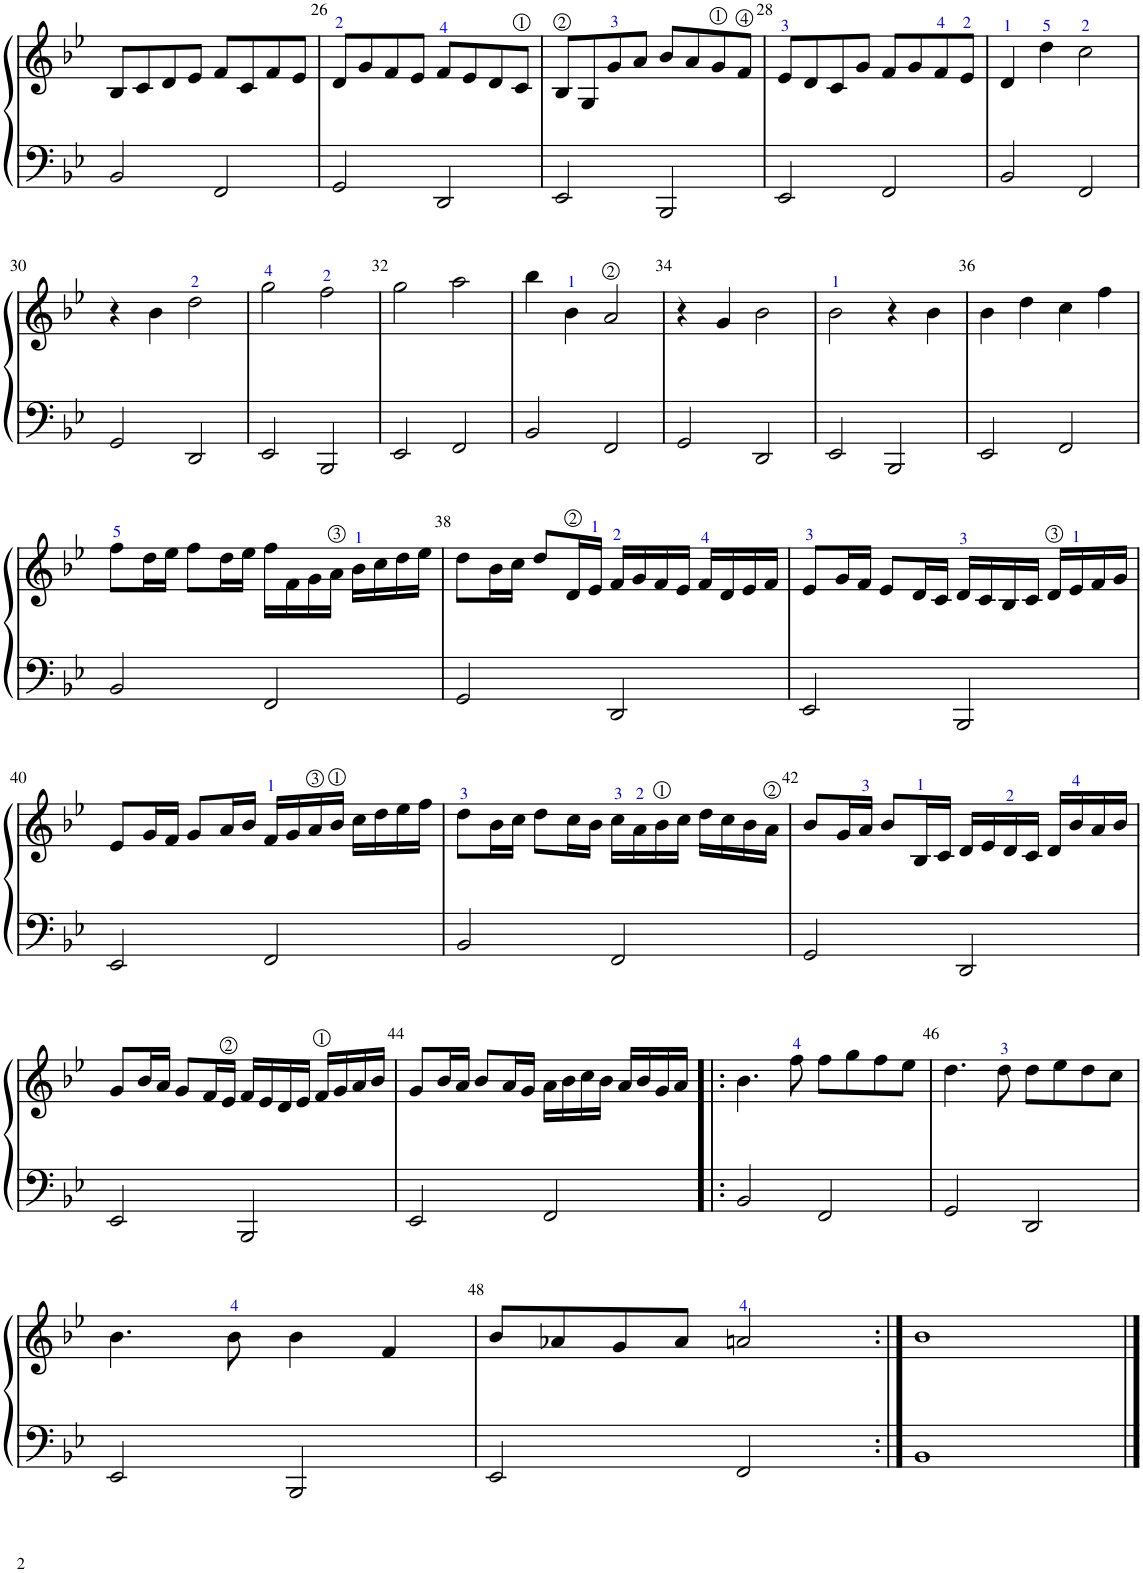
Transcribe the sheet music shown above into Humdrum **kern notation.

**kern	**kern
*part1	*part1
*staff2	*staff1
*I"Piano	*
*I'Pno.	*
!!LO:PB:g=z
*clefF4	*clefG2
*k[b-e-]	*k[b-e-]
*M4/4	*M4/4
=25	=25
2BB-/	8B-/L
.	8c/
.	8d/
.	8e-/J
2FF/	8f/L
.	8c/
.	8f/
.	8e-/J
=26	=26
2GG/	8d/L
.	8g/
.	8f/
.	8e-/J
2DD/	8f/L
.	8e-/
.	8d/
.	8c/J
=27	=27
2EE-/	8B-/L
.	8G/
.	8g/
.	8a/J
2BBB-/	8b-/L
.	8a/
.	8g/
.	8f/J
=28	=28
2EE-/	8e-/L
.	8d/
.	8c/
.	8g/J
2FF/	8f/L
.	8g/
.	8f/
.	8e-/J
=29	=29
2BB-/	4d/
.	4dd\
2FF/	2cc\
!!LO:LB:g=z
=30	=30
2GG/	4r
.	4b-\
2DD/	2dd\
=31	=31
2EE-/	2gg\
2BBB-/	2ff\
=32	=32
2EE-/	2gg\
2FF/	2aa\
=33	=33
2BB-/	4bb-\
.	4b-\
2FF/	2a/
=34	=34
2GG/	4r
.	4g/
2DD/	2b-\
=35	=35
2EE-/	2b-\
2BBB-/	4r
.	4b-\
=36	=36
2EE-/	4b-\
.	4dd\
2FF/	4cc\
.	4ff\
!!LO:LB:g=z
=37	=37
2BB-/	8ff\L
.	16dd\L
.	16ee-\JJ
.	8ff\L
.	16dd\L
.	16ee-\JJ
2FF/	16ff\LL
.	16f\
.	16g\
.	16a\JJ
.	16b-\LL
.	16cc\
.	16dd\
.	16ee-\JJ
=38	=38
2GG/	8dd\L
.	16b-\L
.	16cc\JJ
.	8dd/L
.	16d/L
.	16e-/JJ
2DD/	16f/LL
.	16g/
.	16f/
.	16e-/JJ
.	16f/LL
.	16d/
.	16e-/
.	16f/JJ
=39	=39
2EE-/	8e-/L
.	16g/L
.	16f/JJ
.	8e-/L
.	16d/L
.	16c/JJ
2BBB-/	16d/LL
.	16c/
.	16B-/
.	16c/JJ
.	16d/LL
.	16e-/
.	16f/
.	16g/JJ
!!LO:LB:g=z
=40	=40
2EE-/	8e-/L
.	16g/L
.	16f/JJ
.	8g/L
.	16a/L
.	16b-/JJ
2FF/	16f/LL
.	16g/
.	16a/
.	16b-/JJ
.	16cc\LL
.	16dd\
.	16ee-\
.	16ff\JJ
=41	=41
2BB-/	8dd\L
.	16b-\L
.	16cc\JJ
.	8dd\L
.	16cc\L
.	16b-\JJ
2FF/	16cc\LL
.	16a\
.	16b-\
.	16cc\JJ
.	16dd\LL
.	16cc\
.	16b-\
.	16a\JJ
=42	=42
2GG/	8b-/L
.	16g/L
.	16a/JJ
.	8b-/L
.	16B-/L
.	16c/JJ
2DD/	16d/LL
.	16e-/
.	16d/
.	16c/JJ
.	16d/LL
.	16b-/
.	16a/
.	16b-/JJ
!!LO:LB:g=z
=43	=43
2EE-/	8g/L
.	16b-/L
.	16a/JJ
.	8g/L
.	16f/L
.	16e-/JJ
2BBB-/	16f/LL
.	16e-/
.	16d/
.	16e-/JJ
.	16f/LL
.	16g/
.	16a/
.	16b-/JJ
=44	=44
2EE-/	8g/L
.	16b-/L
.	16a/JJ
.	8b-/L
.	16a/L
.	16g/JJ
2FF/	16a\LL
.	16b-\
.	16cc\
.	16b-\JJ
.	16a/LL
.	16b-/
.	16g/
.	16a/JJ
=45!|:	=45!|:
2BB-/	4.b-\
.	8ff\
2FF/	8ff\L
.	8gg\
.	8ff\
.	8ee-\J
=46	=46
2GG/	4.dd\
.	8dd\
2DD/	8dd\L
.	8ee-\
.	8dd\
.	8cc\J
!!LO:LB:g=z
=47	=47
2EE-/	4.b-\
.	8b-\
2BBB-/	4b-\
.	4f/
=48	=48
2EE-/	8b-/L
.	8a-X/
.	8g/
.	8a-/J
2FF/	2an/
=49:|!	=49:|!
1BB-	1b-
==	==
*-	*-
